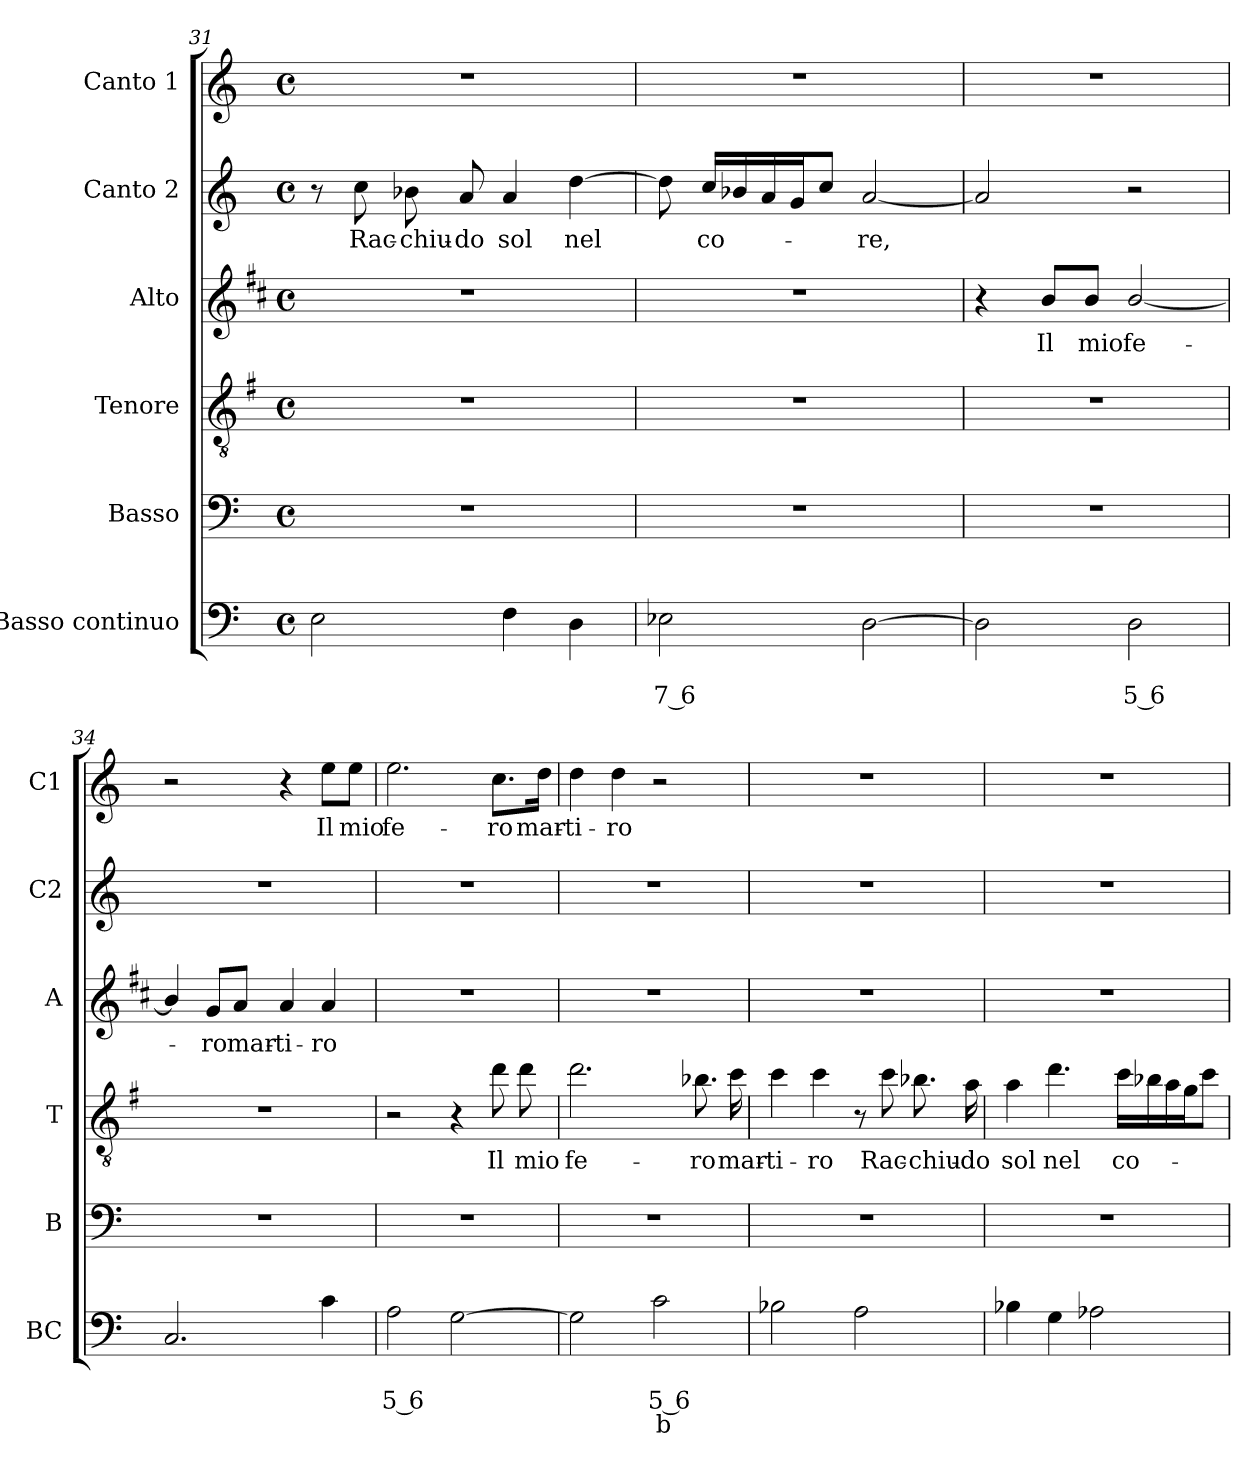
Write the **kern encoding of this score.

**kern	**text	**text	**text	**kern	**kern	**text	**kern	**text	**kern	**text	**kern	**text
*part6	*part6	*part6	*part6	*part5	*part4	*part4	*part3	*part3	*part2	*part2	*part1	*part1
*staff6	*staff6	*staff6	*staff6	*staff5	*staff4	*staff4	*staff3	*staff3	*staff2	*staff2	*staff1	*staff1
*I"Basso continuo	*	*	*	*I"Basso	*I"Tenore	*	*I"Alto	*	*I"Canto 2	*	*I"Canto 1	*
*I'BC	*	*	*	*I'B	*I'T	*	*I'A	*	*I'C2	*	*I'C1	*
*clefF4	*	*	*	*clefF4	*clefGv2	*	*clefG2	*	*clefG2	*	*clefG2	*
*	*	*	*	*	*ITrd4c7	*	*ITrd1c2	*	*	*	*	*
*k[]	*	*	*	*k[]	*k[]	*	*k[]	*	*k[]	*	*k[]	*
*C:	*	*	*	*C:	*C:	*	*C:	*	*C:	*	*C:	*
*M4/4	*	*	*	*M4/4	*M4/4	*	*M4/4	*	*M4/4	*	*M4/4	*
*met(c)	*	*	*	*met(c)	*met(c)	*	*met(c)	*	*met(c)	*	*met(c)	*
=31	=31	=31	=31	=31	=31	=31	=31	=31	=31	=31	=31	=31
2E\	.	.	.	1r	1r	.	1r	.	8r	.	1r	.
!	!	!	!	!	!	!	!	!	!	!LO:LY:b	!	!
.	.	.	.	.	.	.	.	.	8cc\	Rac-	.	.
!	!	!	!	!	!	!	!	!	!	!LO:LY:b	!	!
.	.	.	.	.	.	.	.	.	8b-X\	-chiu-	.	.
!	!	!	!	!	!	!	!	!	!	!LO:LY:b	!	!
.	.	.	.	.	.	.	.	.	8a/	-do	.	.
!	!	!	!	!	!	!	!	!	!	!LO:LY:b	!	!
4F\	.	.	.	.	.	.	.	.	4a/	sol	.	.
!	!	!	!	!	!	!	!	!	!	!LO:LY:b	!	!
4D\	.	.	.	.	.	.	.	.	[4dd\	nel	.	.
=32	=32	=32	=32	=32	=32	=32	=32	=32	=32	=32	=32	=32
!	!	!LO:LY:b	!	!	!	!	!	!	!	!	!	!
2E-X\	.	7 6	.	1r	1r	.	1r	.	8dd\]	.	1r	.
!	!	!	!	!	!	!	!	!	!	!LO:LY:b	!	!
.	.	.	.	.	.	.	.	.	16cc/LL	co-	.	.
.	.	.	.	.	.	.	.	.	16b-X/	.	.	.
.	.	.	.	.	.	.	.	.	16a/	.	.	.
.	.	.	.	.	.	.	.	.	16g/J	.	.	.
.	.	.	.	.	.	.	.	.	8cc/J	.	.	.
!	!	!	!	!	!	!	!	!	!	!LO:LY:b	!	!
[2D\	.	.	.	.	.	.	.	.	[2a/	-re,	.	.
=33	=33	=33	=33	=33	=33	=33	=33	=33	=33	=33	=33	=33
2D\]	.	.	.	1r	1r	.	4r	.	2a/]	.	1r	.
!	!	!	!	!	!	!	!	!LO:LY:b	!	!	!	!
.	.	.	.	.	.	.	8a/L	Il	.	.	.	.
!	!	!	!	!	!	!	!	!LO:LY:b	!	!	!	!
.	.	.	.	.	.	.	8a/J	mio	.	.	.	.
!	!	!LO:LY:b	!	!	!	!	!	!LO:LY:b	!	!	!	!
2D\	.	5 6	.	.	.	.	[2a/	fe-	2r	.	.	.
=34	=34	=34	=34	=34	=34	=34	=34	=34	=34	=34	=34	=34
2.C/	.	.	.	1r	1r	.	4a/]	.	1r	.	2r	.
!	!	!	!	!	!	!	!	!LO:LY:b	!	!	!	!
.	.	.	.	.	.	.	8f/L	-ro	.	.	.	.
!	!	!	!	!	!	!	!	!LO:LY:b	!	!	!	!
.	.	.	.	.	.	.	8g/J	mar-	.	.	.	.
!	!	!	!	!	!	!	!	!LO:LY:b	!	!	!	!
.	.	.	.	.	.	.	4g/	-ti-	.	.	4r	.
!	!	!	!	!	!	!	!	!LO:LY:b	!	!	!	!LO:LY:b
4c\	.	.	.	.	.	.	4g/	-ro	.	.	8ee\L	Il
!	!	!	!	!	!	!	!	!	!	!	!	!LO:LY:b
.	.	.	.	.	.	.	.	.	.	.	8ee\J	mio
=35	=35	=35	=35	=35	=35	=35	=35	=35	=35	=35	=35	=35
!	!	!LO:LY:b	!	!	!	!	!	!	!	!	!	!LO:LY:b
2A\	.	5 6	.	1r	2r	.	1r	.	1r	.	2.ee\	fe-
[2G\	.	.	.	.	4r	.	.	.	.	.	.	.
!	!	!	!	!	!	!LO:LY:b	!	!	!	!	!	!LO:LY:b
.	.	.	.	.	8g\	Il	.	.	.	.	8.cc\L	-ro
!	!	!	!	!	!	!LO:LY:b	!	!	!	!	!	!
.	.	.	.	.	8g\	mio	.	.	.	.	.	.
!	!	!	!	!	!	!	!	!	!	!	!	!LO:LY:b
.	.	.	.	.	.	.	.	.	.	.	16dd\Jk	mar-
!!LO:LB:g=z
=36	=36	=36	=36	=36	=36	=36	=36	=36	=36	=36	=36	=36
!	!	!	!	!	!	!LO:LY:b	!	!	!	!	!	!LO:LY:b
2G\]	.	.	.	1r	2.g\	fe-	1r	.	1r	.	4dd\	-ti-
!	!	!	!	!	!	!	!	!	!	!	!	!LO:LY:b
.	.	.	.	.	.	.	.	.	.	.	4dd\	-ro
!	!	!LO:LY:b	!LO:LY:b	!	!	!	!	!	!	!	!	!
2c\	.	5 6	b	.	.	.	.	.	.	.	2r	.
!	!	!	!	!	!	!LO:LY:b	!	!	!	!	!	!
.	.	.	.	.	8.e-X\	-ro	.	.	.	.	.	.
!	!	!	!	!	!	!LO:LY:b	!	!	!	!	!	!
.	.	.	.	.	16f\	mar-	.	.	.	.	.	.
=37	=37	=37	=37	=37	=37	=37	=37	=37	=37	=37	=37	=37
!	!	!	!	!	!	!LO:LY:b	!	!	!	!	!	!
2B-X\	.	.	.	1r	4f\	-ti-	1r	.	1r	.	1r	.
!	!	!	!	!	!	!LO:LY:b	!	!	!	!	!	!
.	.	.	.	.	4f\	-ro	.	.	.	.	.	.
2A\	.	.	.	.	8r	.	.	.	.	.	.	.
!	!	!	!	!	!	!LO:LY:b	!	!	!	!	!	!
.	.	.	.	.	8f\	Rac-	.	.	.	.	.	.
!	!	!	!	!	!	!LO:LY:b	!	!	!	!	!	!
.	.	.	.	.	8.e-X\	-chiu-	.	.	.	.	.	.
!	!	!	!	!	!	!LO:LY:b	!	!	!	!	!	!
.	.	.	.	.	16d\	-do	.	.	.	.	.	.
=38	=38	=38	=38	=38	=38	=38	=38	=38	=38	=38	=38	=38
!	!	!	!	!	!	!LO:LY:b	!	!	!	!	!	!
4B-X\	.	.	.	1r	4d\	sol	1r	.	1r	.	1r	.
!	!	!	!	!	!	!LO:LY:b	!	!	!	!	!	!
4G\	.	.	.	.	4.g\	nel	.	.	.	.	.	.
2A-X\	.	.	.	.	.	.	.	.	.	.	.	.
!	!	!	!	!	!	!LO:LY:b	!	!	!	!	!	!
.	.	.	.	.	16f\LL	co-	.	.	.	.	.	.
.	.	.	.	.	16e-X\	.	.	.	.	.	.	.
.	.	.	.	.	16d\	.	.	.	.	.	.	.
.	.	.	.	.	16c\J	.	.	.	.	.	.	.
.	.	.	.	.	8f\J	.	.	.	.	.	.	.
=	=	=	=	=	=	=	=	=	=	=	=	=
*-	*-	*-	*-	*-	*-	*-	*-	*-	*-	*-	*-	*-
